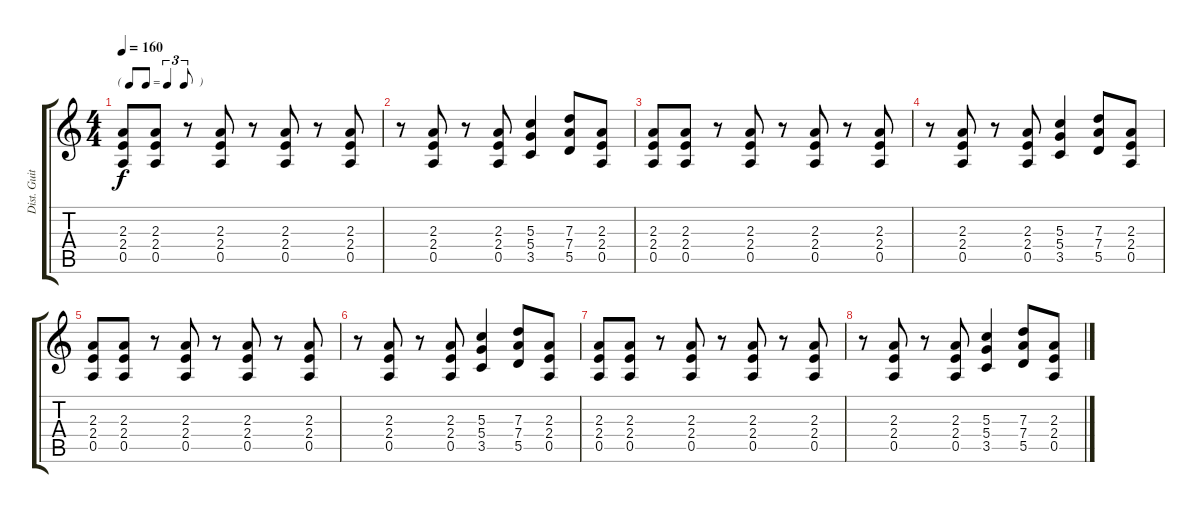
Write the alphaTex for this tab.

\track ("Dist. Guitar 1" "Dist. Guit") {instrument overdrivenguitar}
\staff {score tabs}
\tuning (E4 B3 G3 D3 A2 E2) {hide}
\ts (4 4)
\tf triplet8th
\tempo 160
\clef g2
\ks c
(2.3 2.4 0.5).8{dy f} (2.3 2.4 0.5).8 r.8 (2.3 2.4 0.5).8 r.8 (2.3 2.4 0.5).8 r.8 (2.3 2.4 0.5).8 |
r.8 (2.3 2.4 0.5).8 r.8 (2.3 2.4 0.5).8 (5.3 5.4 3.5).4 (7.3 7.4 5.5).8 (2.3 2.4 0.5).8 |
(2.3 2.4 0.5).8 (2.3 2.4 0.5).8 r.8 (2.3 2.4 0.5).8 r.8 (2.3 2.4 0.5).8 r.8 (2.3 2.4 0.5).8 |
r.8 (2.3 2.4 0.5).8 r.8 (2.3 2.4 0.5).8 (5.3 5.4 3.5).4 (7.3 7.4 5.5).8 (2.3 2.4 0.5).8 |
(2.3 2.4 0.5).8 (2.3 2.4 0.5).8 r.8 (2.3 2.4 0.5).8 r.8 (2.3 2.4 0.5).8 r.8 (2.3 2.4 0.5).8 |
r.8 (2.3 2.4 0.5).8 r.8 (2.3 2.4 0.5).8 (5.3 5.4 3.5).4 (7.3 7.4 5.5).8 (2.3 2.4 0.5).8 |
(2.3 2.4 0.5).8 (2.3 2.4 0.5).8 r.8 (2.3 2.4 0.5).8 r.8 (2.3 2.4 0.5).8 r.8 (2.3 2.4 0.5).8 |
r.8 (2.3 2.4 0.5).8 r.8 (2.3 2.4 0.5).8 (5.3 5.4 3.5).4 (7.3 7.4 5.5).8 (2.3 2.4 0.5).8
